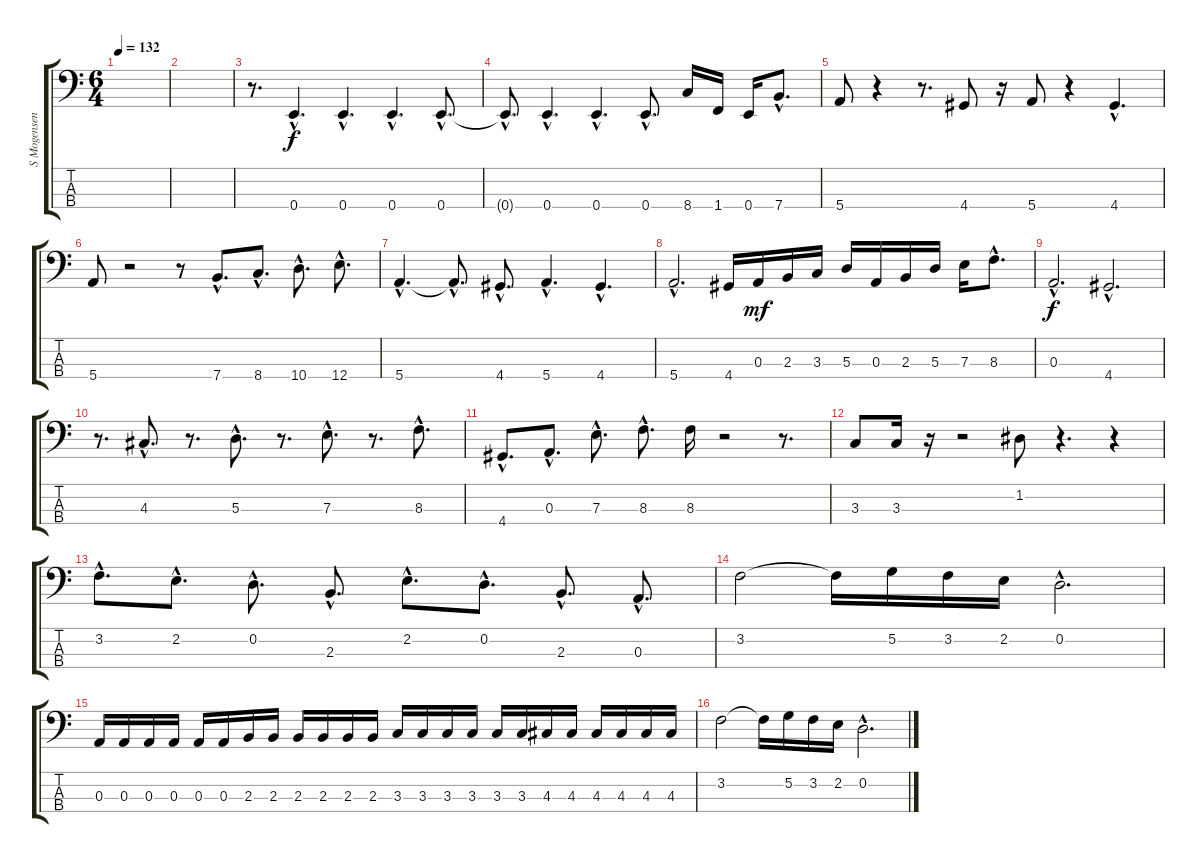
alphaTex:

\track ("S Mogensen" "S Mogensen") {instrument electricbassfinger}
\staff {score tabs}
\tuning (G2 D2 A1 E1) {hide}
\ts (6 4)
\tempo 132
\clef f4
\ks c
|
|
r.8{d} 0.4{hac}.4{d} 0.4{hac}.4{d} 0.4{hac}.4{d} 0.4{hac}.8{d} |
0.4{hac t}.8{d} 0.4{hac}.4{d} 0.4{hac}.4{d} 0.4{hac}.8{d} 8.4.16 1.4.16 0.4.16 7.4{hac}.8{d} |
5.4.8 r.4 r.8{d} 4.4.8 r.16 5.4.8 r.4 4.4{hac}.4{d} |
5.4.8 r.2 r.8 7.4{hac}.8{d} 8.4{hac}.8{d} 10.4{hac}.8{d} 12.4{hac}.8{d} |
5.4{hac}.4{d} 5.4{hac t}.8{d} 4.4{hac}.8{d} 5.4{hac}.4{d} 4.4{hac}.4{d} |
5.4{hac}.2{d} 4.4.16 0.3.16{dy mf} 2.3.16 3.3.16 5.3.16 0.3.16 2.3.16 5.3.16 7.3.16 8.3{hac}.8{d} |
0.3{hac}.2{d dy f} 4.4{hac}.2{d} |
r.8{d} 4.3{hac}.8{d} r.8{d} 5.3{hac}.8{d} r.8{d} 7.3{hac}.8{d} r.8{d} 8.3{hac}.8{d} |
4.4{hac}.8{d} 0.3{hac}.8{d} 7.3{hac}.8{d} 8.3{hac}.8{d} 8.3.16 r.2 r.8{d} |
3.3.8 3.3.16 r.16 r.2 1.2.8 r.4{d} r.4 |
3.2{hac}.8{d} 2.2{hac}.8{d} 0.2{hac}.8{d} 2.3{hac}.8{d} 2.2{hac}.8{d} 0.2{hac}.8{d} 2.3{hac}.8{d} 0.3{hac}.8{d} |
3.2.2 3.2{t}.16 5.2.16 3.2.16 2.2.16 0.2{hac}.2{d} |
0.3.16 0.3.16 0.3.16 0.3.16 0.3.16 0.3.16 2.3.16 2.3.16 2.3.16 2.3.16 2.3.16 2.3.16 3.3.16 3.3.16 3.3.16 3.3.16 3.3.16 3.3.16 4.3.16 4.3.16 4.3.16 4.3.16 4.3.16 4.3.16 |
3.2.2 3.2{t}.16 5.2.16 3.2.16 2.2.16 0.2{hac}.2{d}
